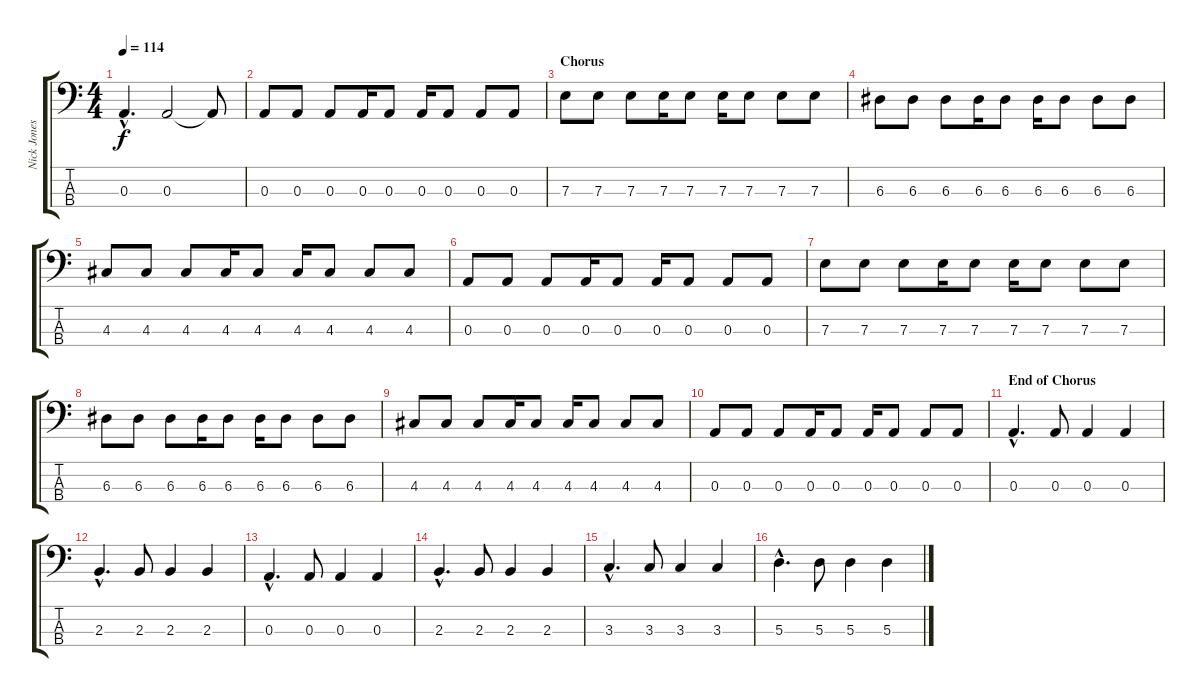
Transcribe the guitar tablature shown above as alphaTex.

\track ("Nick Jones" "Nick Jones") {instrument electricbassfinger}
\staff {score tabs}
\tuning (G2 D2 A1 E1) {hide}
\ts (4 4)
\tempo 114
\clef f4
\ks c
0.3{hac}.4{d dy f} 0.3.2 0.3{t}.8 |
0.3.8 0.3.8 0.3.8{volume 15} 0.3.16 0.3.8 0.3.16 0.3.8 0.3.8 0.3.8 |
\section ("" "Chorus")
7.3.8 7.3.8 7.3.8 7.3.16 7.3.8 7.3.16 7.3.8 7.3.8 7.3.8 |
6.3.8 6.3.8 6.3.8 6.3.16 6.3.8 6.3.16 6.3.8 6.3.8 6.3.8 |
4.3.8 4.3.8 4.3.8 4.3.16 4.3.8 4.3.16 4.3.8 4.3.8 4.3.8 |
0.3.8 0.3.8 0.3.8 0.3.16 0.3.8 0.3.16 0.3.8 0.3.8 0.3.8 |
7.3.8 7.3.8 7.3.8 7.3.16 7.3.8 7.3.16 7.3.8 7.3.8 7.3.8 |
6.3.8 6.3.8 6.3.8 6.3.16 6.3.8 6.3.16 6.3.8 6.3.8 6.3.8 |
4.3.8 4.3.8 4.3.8 4.3.16 4.3.8 4.3.16 4.3.8 4.3.8 4.3.8 |
0.3.8 0.3.8 0.3.8 0.3.16 0.3.8 0.3.16 0.3.8 0.3.8 0.3.8 |
\section ("" "End of Chorus")
0.3{hac}.4{d} 0.3.8 0.3.4 0.3.4 |
2.3{hac}.4{d} 2.3.8 2.3.4 2.3.4 |
0.3{hac}.4{d} 0.3.8 0.3.4 0.3.4 |
2.3{hac}.4{d} 2.3.8 2.3.4 2.3.4 |
3.3{hac}.4{d} 3.3.8 3.3.4 3.3.4 |
5.3{hac}.4{d} 5.3.8 5.3.4 5.3.4
